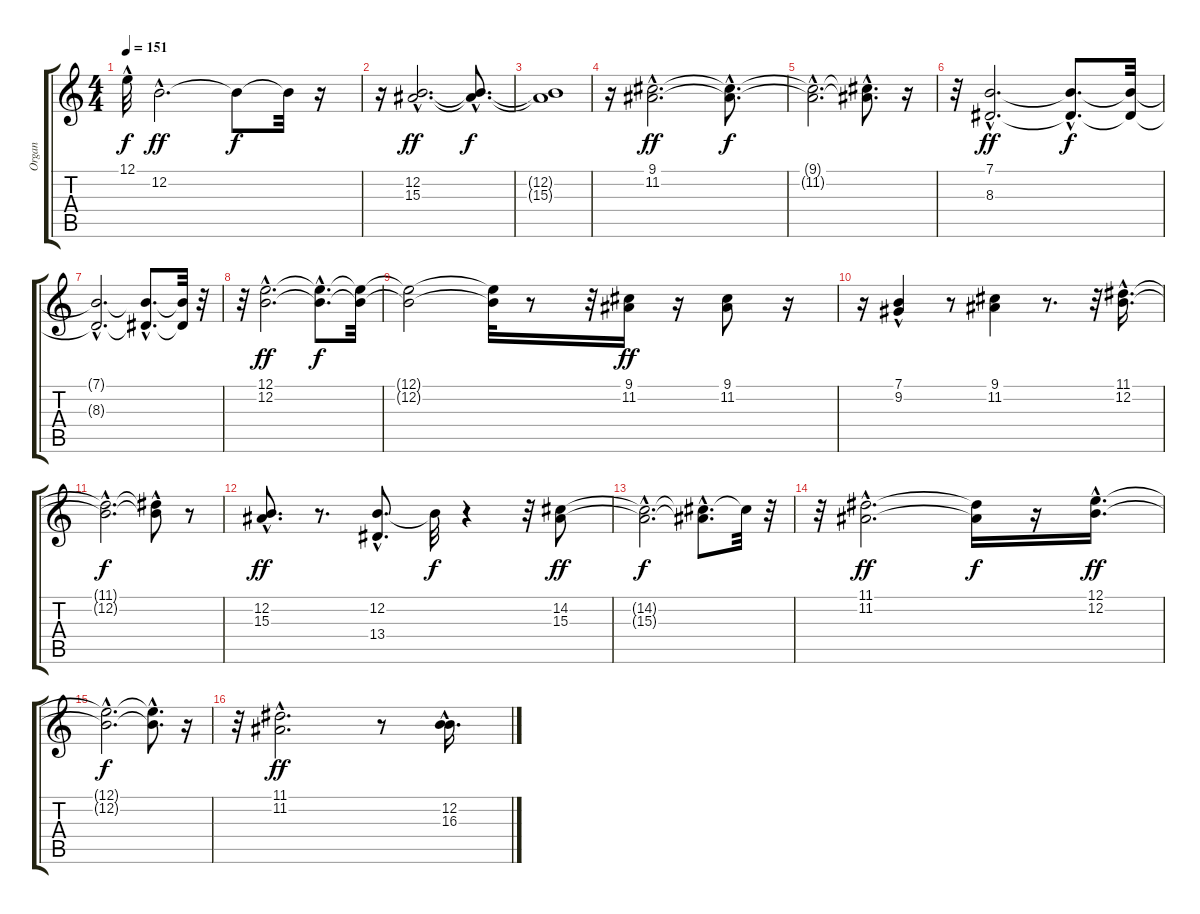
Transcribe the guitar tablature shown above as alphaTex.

\track ("Organ" "Organ") {instrument percussiveorgan}
\staff {score tabs}
\tuning (E4 B3 G3 D3 A2 E2) {hide}
\ts (4 4)
\tempo 151
\clef g2
\ks c
12.1{hac t}.32{dy f} 12.2{hac}.2{d dy ff} 12.2{t}.8{dy f} 12.2{t}.32 r.16 |
r.16 (12.2{hac} 15.3{hac}).2{d dy ff} (12.2{hac t} 15.3{hac t}).8{d dy f} |
(12.2{t} 15.3{t}).1 |
r.16 (9.1{hac} 11.2{hac}).2{d dy ff} (9.1{hac t} 11.2{hac t}).8{d dy f} |
(9.1{hac t} 11.2{hac t}).2{d} (9.1{t} 11.2{hac t}).8{d} r.16 |
r.32 (7.1{hac} 8.3{hac}).2{d dy ff} (7.1{hac t} 8.3{hac t}).8{d dy f} (7.1{t} 8.3{t}).32 |
(7.1{hac t} 8.3{hac t}).2{d} (7.1{hac t} 8.3{hac t}).8{d} (7.1{t} 8.3{t}).32 r.32 |
r.32 (12.1{hac} 12.2{hac}).2{d dy ff} (12.1{hac t} 12.2{hac t}).8{d dy f} (12.1{t} 12.2{t}).32 |
(12.1{t} 12.2{t}).2 (12.1{t} 12.2{t}).32 r.8 r.32 (9.1 11.2).16{dy ff} r.16 (9.1 11.2).8 r.16 |
r.16 (7.1 9.2{hac}).4 r.8 (9.1 11.2).4 r.8{d} r.32 (11.1{hac} 12.2{hac}).16{d} |
(11.1{hac t} 12.2{hac t}).2{d dy f} (11.1{hac t} 12.2{t}).8 r.8 |
(12.2{hac} 15.3{hac}).8{d dy ff} r.8{d} (12.2{hac} 13.4{hac}).8{d} 12.2{t}.32{dy f} r.4 r.32 (14.2 15.3).8{dy ff} |
(14.2{hac t} 15.3{hac t}).2{d dy f} (14.2{hac t} 15.3{hac t}).8{d} 14.2{t}.32 r.32 |
r.32 (11.1{hac} 11.2{hac}).2{d dy ff} (11.1{t} 11.2{t}).16{dy f} r.16 (12.1{hac} 12.2{hac}).16{d dy ff} |
(12.1{hac t} 12.2{hac t}).2{d dy f} (12.1{hac t} 12.2{hac t}).8{d} r.16 |
r.32 (11.1{hac} 11.2{hac}).2{d dy ff} r.8 (12.2{hac} 16.3{hac}).16{d}
